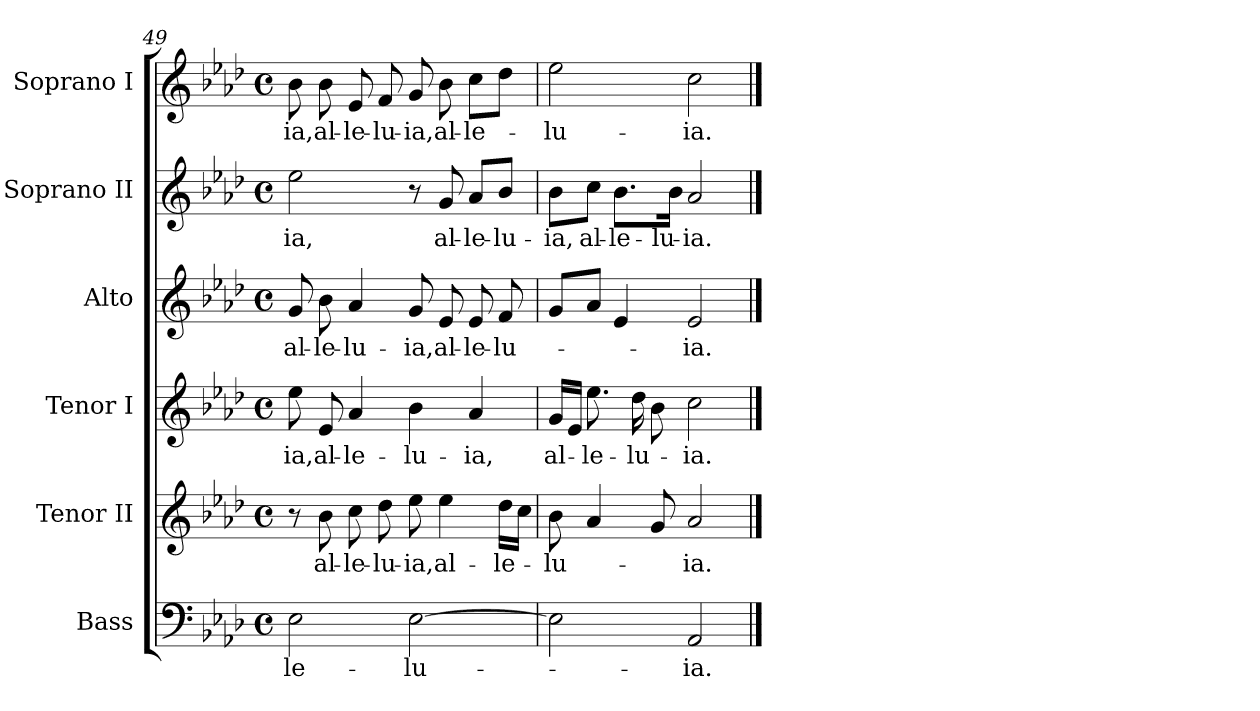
**kern	**text	**kern	**text	**kern	**text	**kern	**text	**kern	**text	**kern	**text
*part6	*part6	*part5	*part5	*part4	*part4	*part3	*part3	*part2	*part2	*part1	*part1
*staff6	*staff6	*staff5	*staff5	*staff4	*staff4	*staff3	*staff3	*staff2	*staff2	*staff1	*staff1
*I"Bass	*	*I"Tenor II	*	*I"Tenor I	*	*I"Alto	*	*I"Soprano II	*	*I"Soprano I	*
*I'B.	*	*I'T. II	*	*I'T. I	*	*I'A.	*	*I'S. II	*	*I'S. I	*
!!LO:LB:g=z
*clefF4	*	*clefG2	*	*clefG2	*	*clefG2	*	*clefG2	*	*clefG2	*
*	*	*ITrd7c12	*	*ITrd7c12	*	*	*	*	*	*	*
*k[b-e-a-d-]	*	*k[b-e-a-d-]	*	*k[b-e-a-d-]	*	*k[b-e-a-d-]	*	*k[b-e-a-d-]	*	*k[b-e-a-d-]	*
*A-:	*	*A-:	*	*A-:	*	*A-:	*	*A-:	*	*A-:	*
*M4/4	*	*M4/4	*	*M4/4	*	*M4/4	*	*M4/4	*	*M4/4	*
*met(c)	*	*met(c)	*	*met(c)	*	*met(c)	*	*met(c)	*	*met(c)	*
=49	=49	=49	=49	=49	=49	=49	=49	=49	=49	=49	=49
!	!LO:LY:b:color=#000000	!	!	!	!	!	!	!	!	!	!
!	!	!	!	!	!LO:LY:b:color=#000000	!	!	!	!	!	!
!	!	!	!	!	!	!	!LO:LY:b:color=#000000	!	!	!	!
!	!	!	!	!	!	!	!	!	!LO:LY:b:color=#000000	!	!
!	!	!	!	!	!	!	!	!	!	!	!LO:LY:b:color=#000000
2E-i\	-le-	8r	.	8e-i\	-ia,	8gi/	al-	2ee-i\	-ia,	8b-i\	-ia,
!	!	!	!LO:LY:b:color=#000000	!	!	!	!	!	!	!	!
!	!	!	!	!	!LO:LY:b:color=#000000	!	!	!	!	!	!
!	!	!	!	!	!	!	!LO:LY:b:color=#000000	!	!	!	!
!	!	!	!	!	!	!	!	!	!	!	!LO:LY:b:color=#000000
.	.	8B-i\	al-	8E-i/	al-	8b-i\	-le-	.	.	8b-i\	al-
!	!	!	!LO:LY:b:color=#000000	!	!	!	!	!	!	!	!
!	!	!	!	!	!LO:LY:b:color=#000000	!	!	!	!	!	!
!	!	!	!	!	!	!	!LO:LY:b:color=#000000	!	!	!	!
!	!	!	!	!	!	!	!	!	!	!	!LO:LY:b:color=#000000
.	.	8ci\	-le-	4A-i/	-le-	4a-i/	-lu-	.	.	8e-i/	-le-
!	!	!	!LO:LY:b:color=#000000	!	!	!	!	!	!	!	!
!	!	!	!	!	!	!	!	!	!	!	!LO:LY:b:color=#000000
.	.	8d-i\	-lu-	.	.	.	.	.	.	8fi/	-lu-
!	!LO:LY:b:color=#000000	!	!	!	!	!	!	!	!	!	!
!	!	!	!LO:LY:b:color=#000000	!	!	!	!	!	!	!	!
!	!	!	!	!	!LO:LY:b:color=#000000	!	!	!	!	!	!
!	!	!	!	!	!	!	!LO:LY:b:color=#000000	!	!	!	!
!	!	!	!	!	!	!	!	!	!	!	!LO:LY:b:color=#000000
[>2E-i\	-lu-	8e-i\	-ia,	4B-i\	-lu-	8gi/	-ia,	8r	.	8gi/	-ia,
!	!	!	!LO:LY:b:color=#000000	!	!	!	!	!	!	!	!
!	!	!	!	!	!	!	!LO:LY:b:color=#000000	!	!	!	!
!	!	!	!	!	!	!	!	!	!LO:LY:b:color=#000000	!	!
!	!	!	!	!	!	!	!	!	!	!	!LO:LY:b:color=#000000
.	.	4e-i\	al-	.	.	8e-i/	al-	8gi/	al-	8b-i\	al-
!	!	!	!	!	!LO:LY:b:color=#000000	!	!	!	!	!	!
!	!	!	!	!	!	!	!LO:LY:b:color=#000000	!	!	!	!
!	!	!	!	!	!	!	!	!	!LO:LY:b:color=#000000	!	!
!	!	!	!	!	!	!	!	!	!	!	!LO:LY:b:color=#000000
.	.	.	.	4A-i/	-ia,	8e-i/	-le-	8a-i/L	-le-	8cci\L	-le-
!	!	!	!LO:LY:b:color=#000000	!	!	!	!	!	!	!	!
!	!	!	!	!	!	!	!LO:LY:b:color=#000000	!	!	!	!
!	!	!	!	!	!	!	!	!	!LO:LY:b:color=#000000	!	!
.	.	16d-i\LL	-le-	.	.	8fi/	-lu-	8b-i/J	-lu-	8dd-i\J	.
.	.	16ci\JJ	.	.	.	.	.	.	.	.	.
=50	=50	=50	=50	=50	=50	=50	=50	=50	=50	=50	=50
!	!	!	!LO:LY:b:color=#000000	!	!	!	!	!	!	!	!
!	!	!	!	!	!LO:LY:b:color=#000000	!	!	!	!	!	!
!	!	!	!	!	!	!	!	!	!LO:LY:b:color=#000000	!	!
!	!	!	!	!	!	!	!	!	!	!	!LO:LY:b:color=#000000
2E-i\]	.	8B-i\	-lu-	16Gi/LL	al-	8gi/L	.	8b-i\L	-ia,	2ee-i\	-lu-
.	.	.	.	16E-i/JJ	.	.	.	.	.	.	.
!	!	!	!	!	!LO:LY:b:color=#000000	!	!	!	!	!	!
!	!	!	!	!	!	!	!	!	!LO:LY:b:color=#000000	!	!
.	.	4A-i/	.	8.e-i\	-le-	8a-i/J	.	8cci\J	al-	.	.
!	!	!	!	!	!	!	!	!	!LO:LY:b:color=#000000	!	!
.	.	.	.	.	.	4e-i/	.	8.b-i\L	-le-	.	.
!	!	!	!	!	!LO:LY:b:color=#000000	!	!	!	!	!	!
.	.	.	.	16d-i\	-lu-	.	.	.	.	.	.
.	.	8Gi/	.	8B-i\	.	.	.	.	.	.	.
!	!	!	!	!	!	!	!	!	!LO:LY:b:color=#000000	!	!
.	.	.	.	.	.	.	.	16b-i\Jk	-lu-	.	.
!	!LO:LY:b:color=#000000	!	!	!	!	!	!	!	!	!	!
!	!	!	!LO:LY:b:color=#000000	!	!	!	!	!	!	!	!
!	!	!	!	!	!LO:LY:b:color=#000000	!	!	!	!	!	!
!	!	!	!	!	!	!	!LO:LY:b:color=#000000	!	!	!	!
!	!	!	!	!	!	!	!	!	!LO:LY:b:color=#000000	!	!
!	!	!	!	!	!	!	!	!	!	!	!LO:LY:b:color=#000000
2AA-i/	-ia.	2A-i/	-ia.	2ci\	-ia.	2e-i/	-ia.	2a-i/	-ia.	2cci\	-ia.
==	==	==	==	==	==	==	==	==	==	==	==
*-	*-	*-	*-	*-	*-	*-	*-	*-	*-	*-	*-
